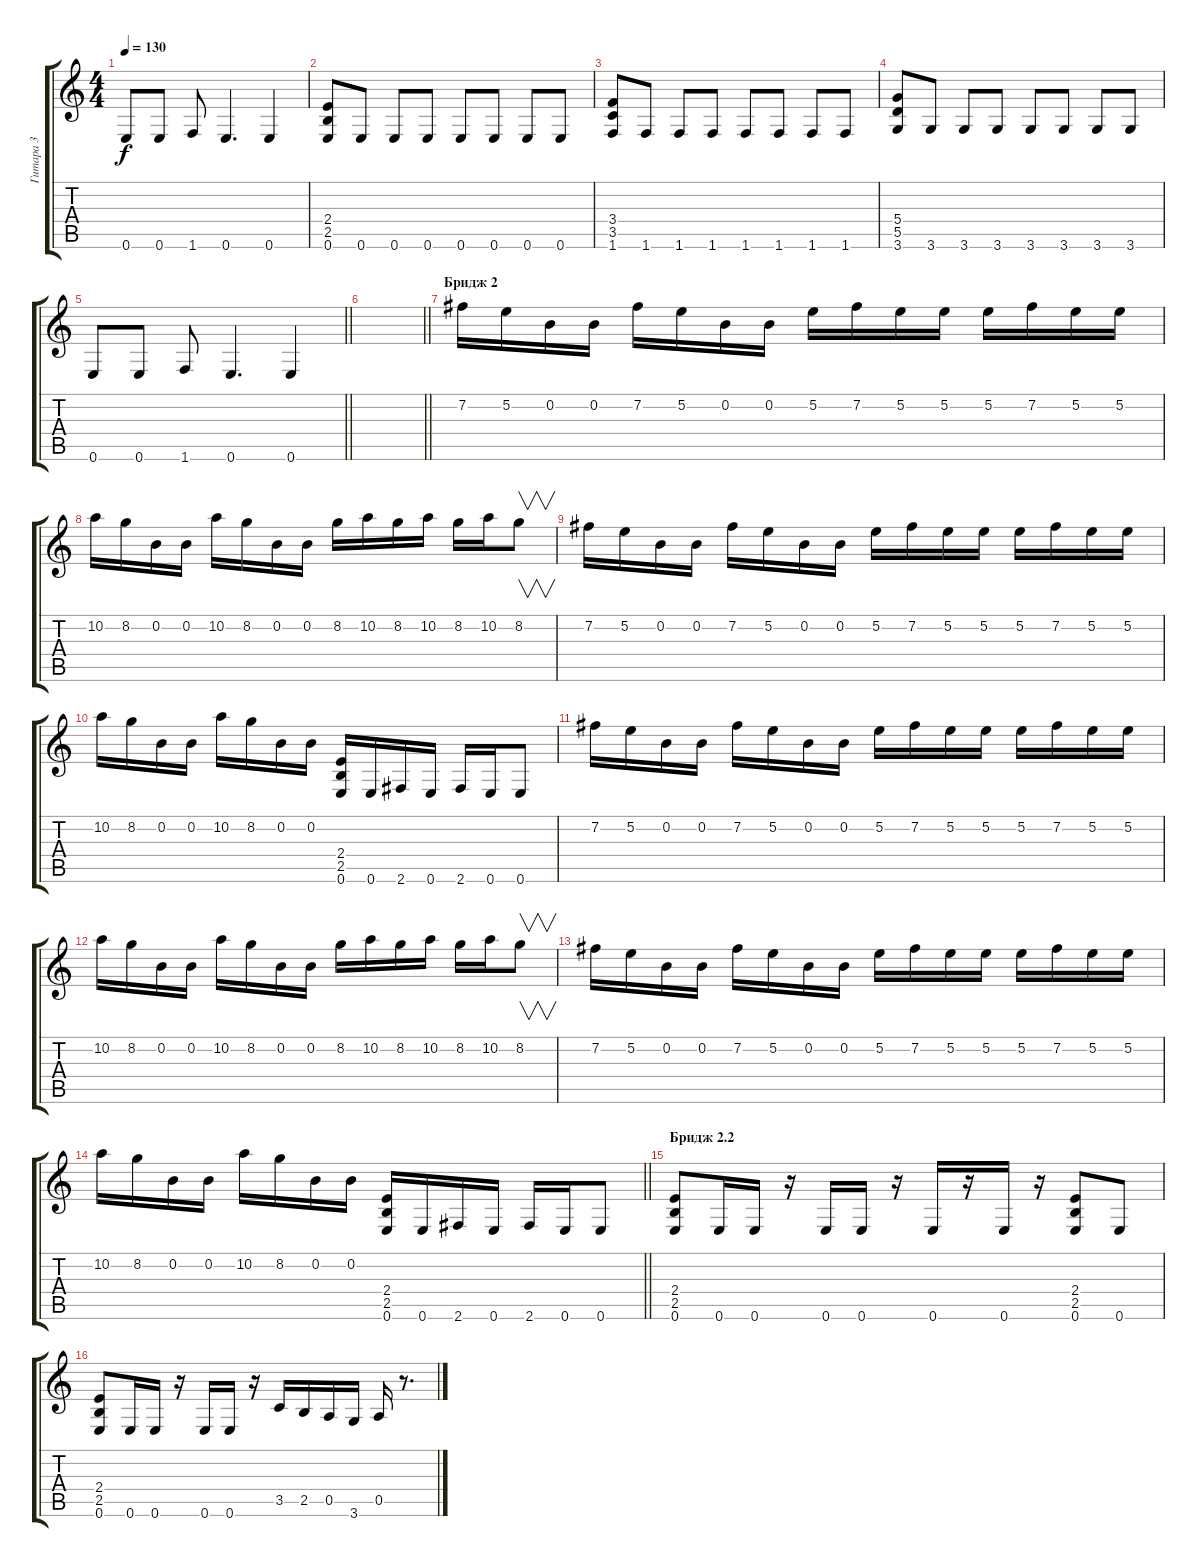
\track ("Гитара 3" "Гитара 3") {instrument distortionguitar}
\staff {score tabs}
\tuning (E4 B3 G3 D3 A2 E2) {hide}
\ts (4 4)
\tempo 130
\clef g2
\ks c
0.6.8{dy f} 0.6.8 1.6.8 0.6.4{d} 0.6.4 |
(2.4 2.5 0.6).8 0.6.8 0.6.8 0.6.8 0.6.8 0.6.8 0.6.8 0.6.8 |
(3.4 3.5 1.6).8 1.6.8 1.6.8 1.6.8 1.6.8 1.6.8 1.6.8 1.6.8 |
(5.4 5.5 3.6).8 3.6.8 3.6.8 3.6.8 3.6.8 3.6.8 3.6.8 3.6.8 |
\barLineRight lightlight
0.6.8 0.6.8 1.6.8 0.6.4{d} 0.6.4 |
\barLineRight lightlight
|
\section ("" "Бридж 2")
7.2.16 5.2.16 0.2.16 0.2.16 7.2.16 5.2.16 0.2.16 0.2.16 5.2.16 7.2.16 5.2.16 5.2.16 5.2.16 7.2.16 5.2.16 5.2.16 |
10.2.16 8.2.16 0.2.16 0.2.16 10.2.16 8.2.16 0.2.16 0.2.16 8.2.16 10.2.16 8.2.16 10.2.16 8.2.16 10.2.16 8.2.8{v} |
7.2.16 5.2.16 0.2.16 0.2.16 7.2.16 5.2.16 0.2.16 0.2.16 5.2.16 7.2.16 5.2.16 5.2.16 5.2.16 7.2.16 5.2.16 5.2.16 |
10.2.16 8.2.16 0.2.16 0.2.16 10.2.16 8.2.16 0.2.16 0.2.16 (2.4 2.5 0.6).16 0.6.16 2.6.16 0.6.16 2.6.16 0.6.16 0.6.8 |
7.2.16 5.2.16 0.2.16 0.2.16 7.2.16 5.2.16 0.2.16 0.2.16 5.2.16 7.2.16 5.2.16 5.2.16 5.2.16 7.2.16 5.2.16 5.2.16 |
10.2.16 8.2.16 0.2.16 0.2.16 10.2.16 8.2.16 0.2.16 0.2.16 8.2.16 10.2.16 8.2.16 10.2.16 8.2.16 10.2.16 8.2.8{v} |
7.2.16 5.2.16 0.2.16 0.2.16 7.2.16 5.2.16 0.2.16 0.2.16 5.2.16 7.2.16 5.2.16 5.2.16 5.2.16 7.2.16 5.2.16 5.2.16 |
\barLineRight lightlight
10.2.16 8.2.16 0.2.16 0.2.16 10.2.16 8.2.16 0.2.16 0.2.16 (2.4 2.5 0.6).16 0.6.16 2.6.16 0.6.16 2.6.16 0.6.16 0.6.8 |
\section ("" "Бридж 2.2")
(2.4 2.5 0.6).8{instrument distortionguitar} 0.6.16 0.6.16 r.16 0.6.16 0.6.16 r.16 0.6.16 r.16 0.6.16 r.16 (2.4 2.5 0.6).8 0.6.8 |
(2.4 2.5 0.6).8 0.6.16 0.6.16 r.16 0.6.16 0.6.16 r.16 3.5.16 2.5.16 0.5.16 3.6.16 0.5.16 r.8{d}
